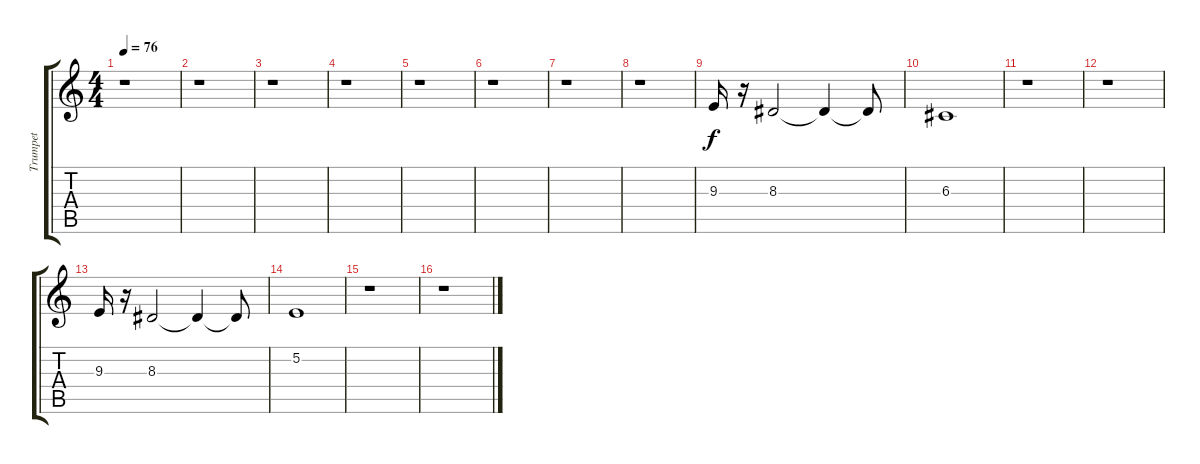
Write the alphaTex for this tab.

\track ("Trumpet" "Trumpet") {instrument trumpet}
\staff {score tabs}
\tuning (E4 B3 G3 D3 A2 E2) {hide}
\ts (4 4)
\tempo 76
\clef g2
\ks c
r.1{dy f} |
r.1 |
r.1 |
r.1 |
r.1 |
r.1 |
r.1 |
r.1 |
9.3.16 r.16 8.3.2 8.3{t}.4 8.3{t}.8 |
6.3.1 |
r.1 |
r.1 |
9.3.16 r.16 8.3.2 8.3{t}.4 8.3{t}.8 |
5.2.1 |
r.1 |
r.1
